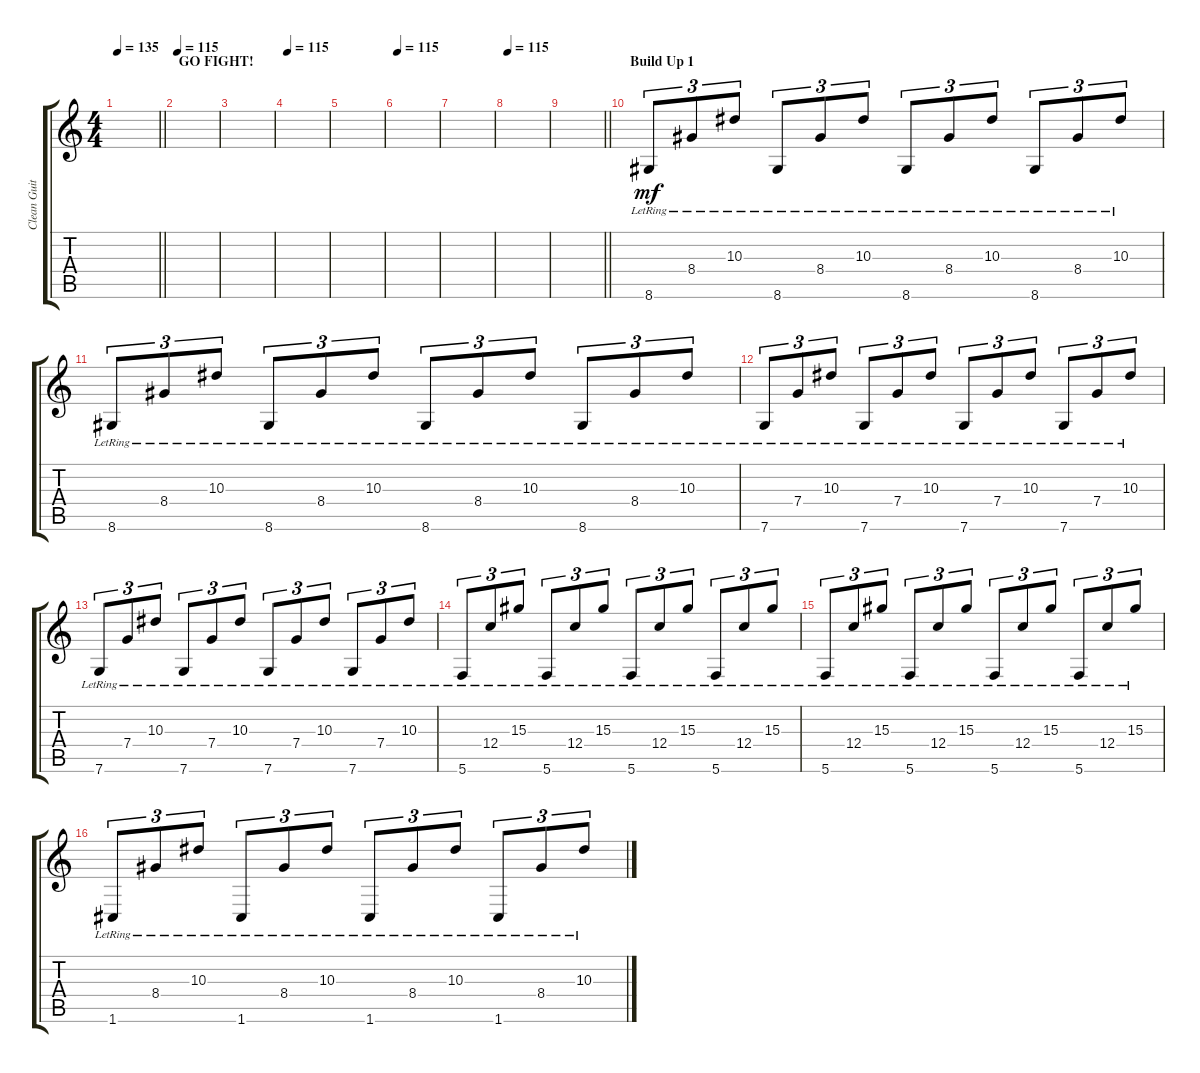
\track ("Clean Guitar" "Clean Guit") {instrument electricguitarjazz}
\staff {score tabs}
\tuning (D4 A3 F3 C3 G2 C2) {hide}
\ts (4 4)
\tempo 135
\clef g2
\barLineRight lightlight
\ks c
|
\section ("" "GO FIGHT!")
\tempo 115
|
|
\tempo 115
|
|
\tempo 115
|
|
\tempo 115
|
\barLineRight lightlight
|
\section ("" "Build Up 1")
8.6{lr}.8{tu (3 2) dy mf} 8.4{lr}.8{tu (3 2)} 10.3{lr}.8{tu (3 2)} 8.6{lr}.8{tu (3 2)} 8.4{lr}.8{tu (3 2)} 10.3{lr}.8{tu (3 2)} 8.6{lr}.8{tu (3 2)} 8.4{lr}.8{tu (3 2)} 10.3{lr}.8{tu (3 2)} 8.6{lr}.8{tu (3 2)} 8.4{lr}.8{tu (3 2)} 10.3{lr}.8{tu (3 2)} |
8.6{lr}.8{tu (3 2)} 8.4{lr}.8{tu (3 2)} 10.3{lr}.8{tu (3 2)} 8.6{lr}.8{tu (3 2)} 8.4{lr}.8{tu (3 2)} 10.3{lr}.8{tu (3 2)} 8.6{lr}.8{tu (3 2)} 8.4{lr}.8{tu (3 2)} 10.3{lr}.8{tu (3 2)} 8.6{lr}.8{tu (3 2)} 8.4{lr}.8{tu (3 2)} 10.3{lr}.8{tu (3 2)} |
7.6{lr}.8{tu (3 2)} 7.4{lr}.8{tu (3 2)} 10.3{lr}.8{tu (3 2)} 7.6{lr}.8{tu (3 2)} 7.4{lr}.8{tu (3 2)} 10.3{lr}.8{tu (3 2)} 7.6{lr}.8{tu (3 2)} 7.4{lr}.8{tu (3 2)} 10.3{lr}.8{tu (3 2)} 7.6{lr}.8{tu (3 2)} 7.4{lr}.8{tu (3 2)} 10.3{lr}.8{tu (3 2)} |
7.6{lr}.8{tu (3 2)} 7.4{lr}.8{tu (3 2)} 10.3{lr}.8{tu (3 2)} 7.6{lr}.8{tu (3 2)} 7.4{lr}.8{tu (3 2)} 10.3{lr}.8{tu (3 2)} 7.6{lr}.8{tu (3 2)} 7.4{lr}.8{tu (3 2)} 10.3{lr}.8{tu (3 2)} 7.6{lr}.8{tu (3 2)} 7.4{lr}.8{tu (3 2)} 10.3{lr}.8{tu (3 2)} |
5.6{lr}.8{tu (3 2)} 12.4{lr}.8{tu (3 2)} 15.3{lr}.8{tu (3 2)} 5.6{lr}.8{tu (3 2)} 12.4{lr}.8{tu (3 2)} 15.3{lr}.8{tu (3 2)} 5.6{lr}.8{tu (3 2)} 12.4{lr}.8{tu (3 2)} 15.3{lr}.8{tu (3 2)} 5.6{lr}.8{tu (3 2)} 12.4{lr}.8{tu (3 2)} 15.3{lr}.8{tu (3 2)} |
5.6{lr}.8{tu (3 2)} 12.4{lr}.8{tu (3 2)} 15.3{lr}.8{tu (3 2)} 5.6{lr}.8{tu (3 2)} 12.4{lr}.8{tu (3 2)} 15.3{lr}.8{tu (3 2)} 5.6{lr}.8{tu (3 2)} 12.4{lr}.8{tu (3 2)} 15.3{lr}.8{tu (3 2)} 5.6{lr}.8{tu (3 2)} 12.4{lr}.8{tu (3 2)} 15.3{lr}.8{tu (3 2)} |
1.6{lr}.8{tu (3 2)} 8.4{lr}.8{tu (3 2)} 10.3{lr}.8{tu (3 2)} 1.6{lr}.8{tu (3 2)} 8.4{lr}.8{tu (3 2)} 10.3{lr}.8{tu (3 2)} 1.6{lr}.8{tu (3 2)} 8.4{lr}.8{tu (3 2)} 10.3{lr}.8{tu (3 2)} 1.6{lr}.8{tu (3 2)} 8.4{lr}.8{tu (3 2)} 10.3{lr}.8{tu (3 2)}
